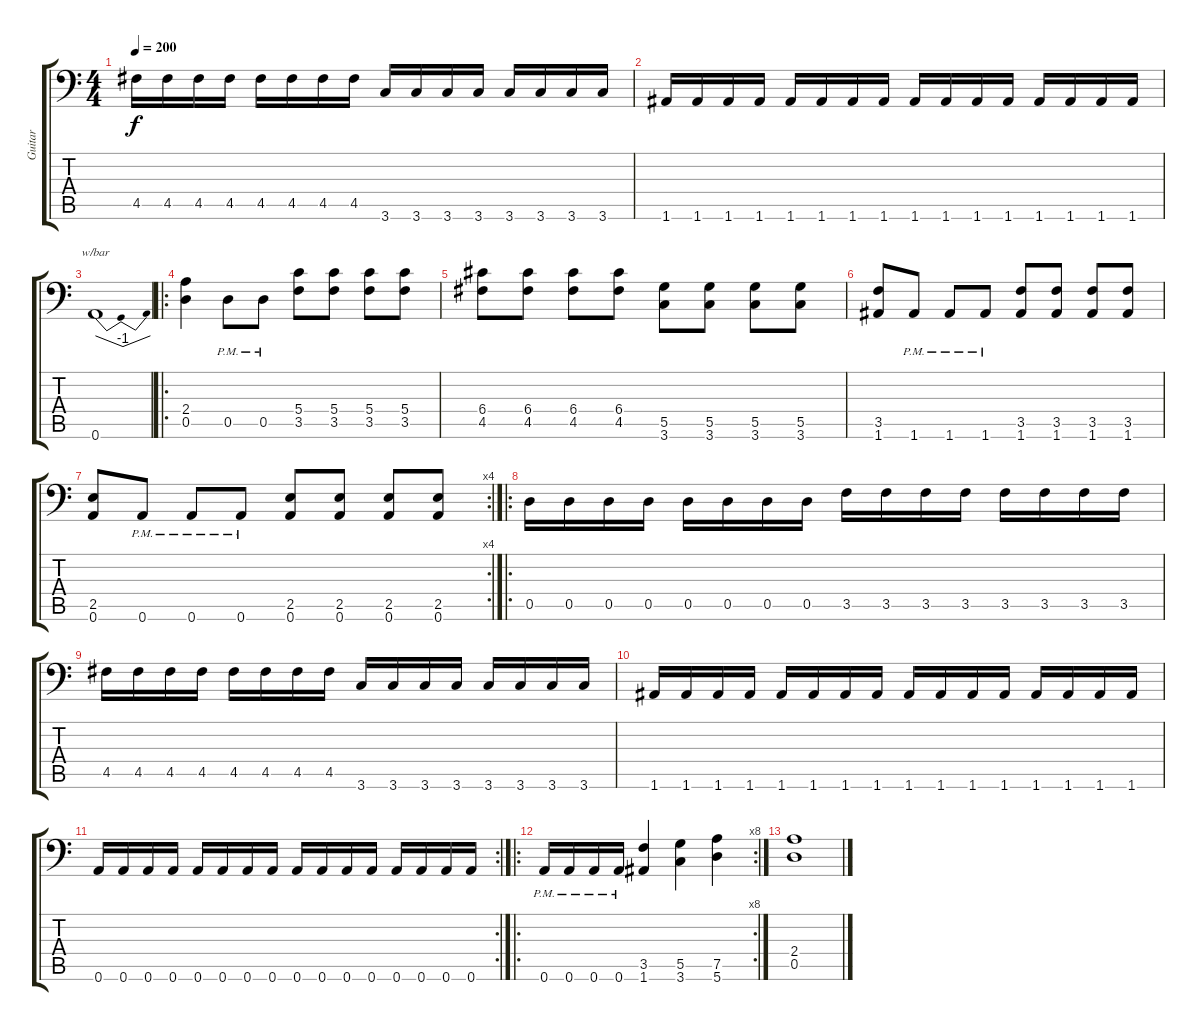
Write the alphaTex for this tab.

\track ("Guitar" "Guitar") {instrument distortionguitar}
\staff {score tabs}
\tuning (A3 E3 C3 G2 D2 A1) {hide}
\ts (4 4)
\tempo 200
\clef f4
\ks c
4.5.16{dy f} 4.5.16 4.5.16 4.5.16 4.5.16 4.5.16 4.5.16 4.5.16 3.6.16 3.6.16 3.6.16 3.6.16 3.6.16 3.6.16 3.6.16 3.6.16 |
1.6.16 1.6.16 1.6.16 1.6.16 1.6.16 1.6.16 1.6.16 1.6.16 1.6.16 1.6.16 1.6.16 1.6.16 1.6.16 1.6.16 1.6.16 1.6.16 |
0.6.1{tbe (dip default 0 0 30 -4 60 0)} |
\ro
(2.4 0.5).4 0.5{pm}.8 0.5{pm}.8 (5.4 3.5).8 (5.4 3.5).8 (5.4 3.5).8 (5.4 3.5).8 |
(6.4 4.5).8 (6.4 4.5).8 (6.4 4.5).8 (6.4 4.5).8 (5.5 3.6).8 (5.5 3.6).8 (5.5 3.6).8 (5.5 3.6).8 |
(3.5 1.6).8 1.6{pm}.8 1.6{pm}.8 1.6{pm}.8 (3.5 1.6).8 (3.5 1.6).8 (3.5 1.6).8 (3.5 1.6).8 |
\rc 4
(2.5 0.6).8 0.6{pm}.8 0.6{pm}.8 0.6{pm}.8 (2.5 0.6).8 (2.5 0.6).8 (2.5 0.6).8 (2.5 0.6).8 |
\ro
0.5.16 0.5.16 0.5.16 0.5.16 0.5.16 0.5.16 0.5.16 0.5.16 3.5.16 3.5.16 3.5.16 3.5.16 3.5.16 3.5.16 3.5.16 3.5.16 |
4.5.16 4.5.16 4.5.16 4.5.16 4.5.16 4.5.16 4.5.16 4.5.16 3.6.16 3.6.16 3.6.16 3.6.16 3.6.16 3.6.16 3.6.16 3.6.16 |
1.6.16 1.6.16 1.6.16 1.6.16 1.6.16 1.6.16 1.6.16 1.6.16 1.6.16 1.6.16 1.6.16 1.6.16 1.6.16 1.6.16 1.6.16 1.6.16 |
\rc 2
0.6.16 0.6.16 0.6.16 0.6.16 0.6.16 0.6.16 0.6.16 0.6.16 0.6.16 0.6.16 0.6.16 0.6.16 0.6.16 0.6.16 0.6.16 0.6.16 |
\ro
\rc 8
0.6{pm}.16 0.6{pm}.16 0.6{pm}.16 0.6{pm}.16 (3.5 1.6).4 (5.5 3.6).4 (7.5 5.6).4 |
(2.4 0.5).1
